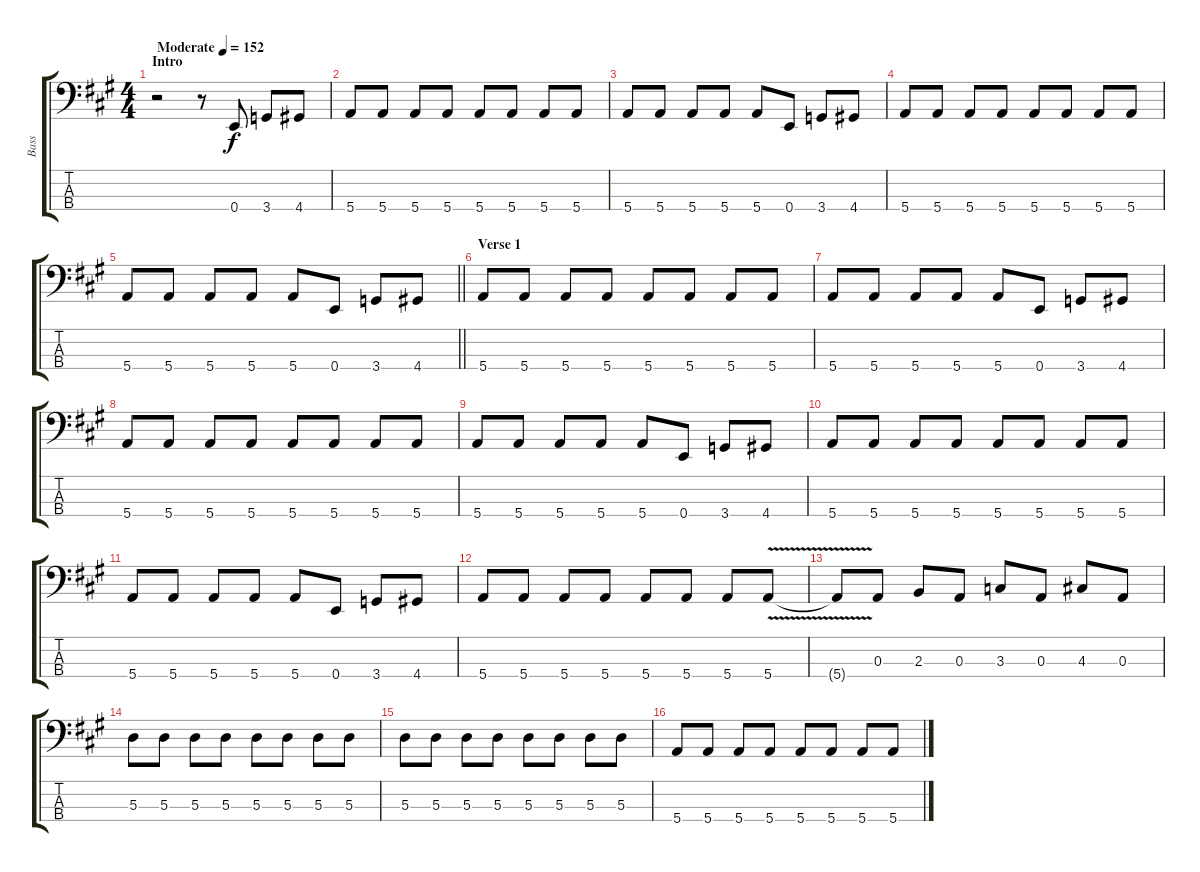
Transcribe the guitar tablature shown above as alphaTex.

\track ("Bass" "Bass") {instrument electricbassfinger}
\staff {score tabs}
\tuning (G2 D2 A1 E1) {hide}
\ts (4 4)
\section ("" "Intro")
\tempo (152 "Moderate")
\clef f4
\ks a
r.2{dy f instrument electricbassfinger} r.8 0.4.8 3.4.8 4.4.8 |
5.4.8 5.4.8 5.4.8 5.4.8 5.4.8 5.4.8 5.4.8 5.4.8 |
5.4.8 5.4.8 5.4.8 5.4.8 5.4.8 0.4.8 3.4.8 4.4.8 |
5.4.8 5.4.8 5.4.8 5.4.8 5.4.8 5.4.8 5.4.8 5.4.8 |
\barLineRight lightlight
5.4.8 5.4.8 5.4.8 5.4.8 5.4.8 0.4.8 3.4.8 4.4.8 |
\section ("" "Verse 1")
5.4.8 5.4.8 5.4.8 5.4.8 5.4.8 5.4.8 5.4.8 5.4.8 |
5.4.8 5.4.8 5.4.8 5.4.8 5.4.8 0.4.8 3.4.8 4.4.8 |
5.4.8 5.4.8 5.4.8 5.4.8 5.4.8 5.4.8 5.4.8 5.4.8 |
5.4.8 5.4.8 5.4.8 5.4.8 5.4.8 0.4.8 3.4.8 4.4.8 |
5.4.8 5.4.8 5.4.8 5.4.8 5.4.8 5.4.8 5.4.8 5.4.8 |
5.4.8 5.4.8 5.4.8 5.4.8 5.4.8 0.4.8 3.4.8 4.4.8 |
5.4.8 5.4.8 5.4.8 5.4.8 5.4.8 5.4.8 5.4.8 5.4{v}.8 |
5.4{t}.8 0.3.8 2.3.8 0.3.8 3.3.8 0.3.8 4.3.8 0.3.8 |
5.3.8 5.3.8 5.3.8 5.3.8 5.3.8 5.3.8 5.3.8 5.3.8 |
5.3.8 5.3.8 5.3.8 5.3.8 5.3.8 5.3.8 5.3.8 5.3.8 |
5.4.8 5.4.8 5.4.8 5.4.8 5.4.8 5.4.8 5.4.8 5.4.8
